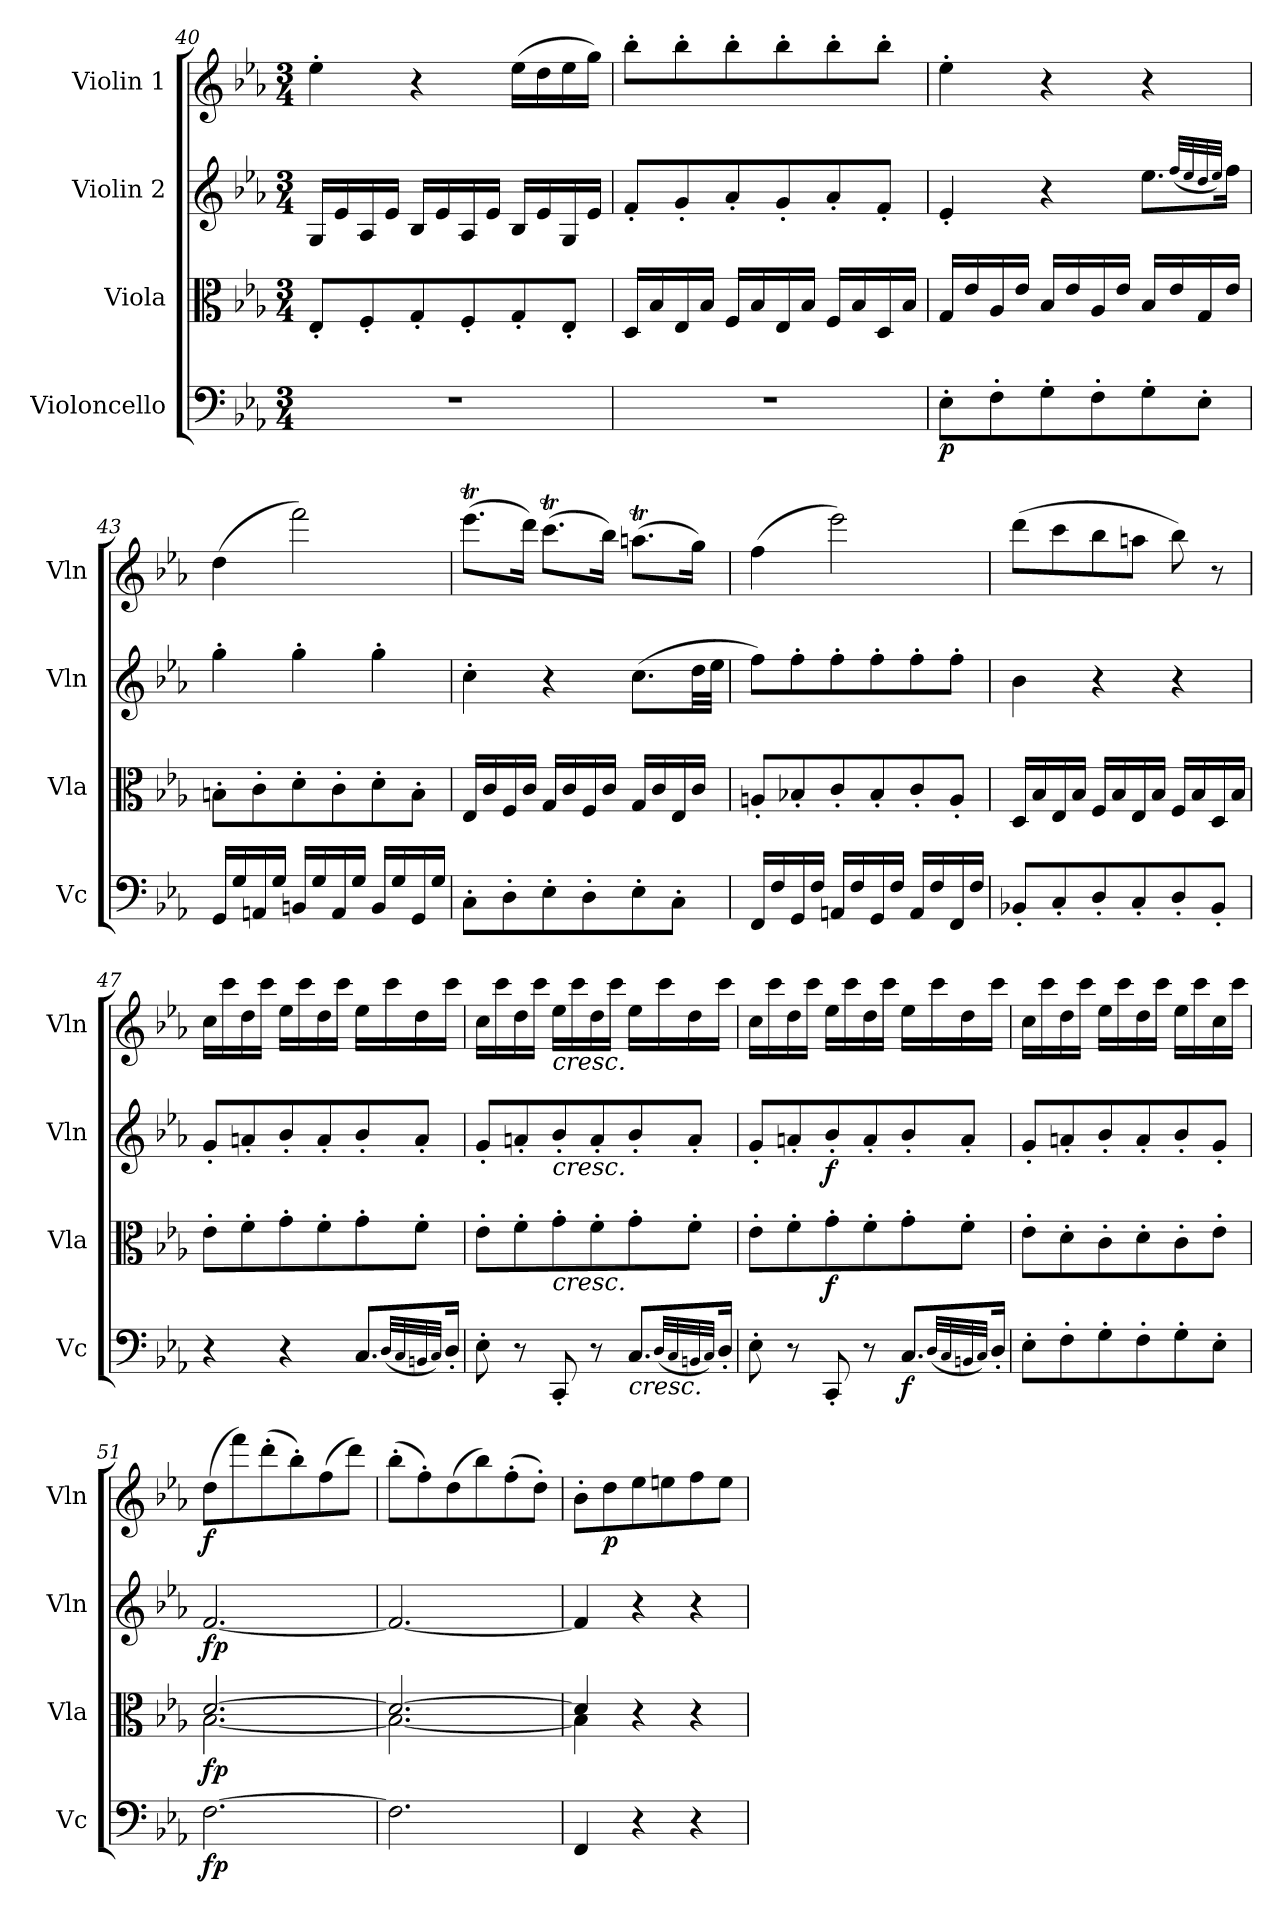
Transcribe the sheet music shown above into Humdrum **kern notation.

**kern	**dynam	**kern	**dynam	**kern	**dynam	**kern	**dynam
*part4	*part4	*part3	*part3	*part2	*part2	*part1	*part1
*staff4	*staff4	*staff3	*staff3	*staff2	*staff2	*staff1	*staff1
*I"Violoncello	*	*I"Viola	*	*I"Violin 2	*	*I"Violin 1	*
*I'Vc	*	*I'Vla	*	*I'Vln	*	*I'Vln	*
*clefF4	*	*clefC3	*	*clefG2	*	*clefG2	*
*k[b-e-a-]	*	*k[b-e-a-]	*	*k[b-e-a-]	*	*k[b-e-a-]	*
*M3/4	*	*M3/4	*	*M3/4	*	*M3/4	*
=40	=40	=40	=40	=40	=40	=40	=40
2.r	.	8E-'/L	.	16G/LL	.	4ee-'\	.
.	.	.	.	16e-/	.	.	.
.	.	8F'/	.	16A-/	.	.	.
.	.	.	.	16e-/JJ	.	.	.
.	.	8G'/	.	16B-/LL	.	4r	.
.	.	.	.	16e-/	.	.	.
.	.	8F'/	.	16A-/	.	.	.
.	.	.	.	16e-/JJ	.	.	.
.	.	8G'/	.	16B-/LL	.	(16ee-\LL	.
.	.	.	.	16e-/	.	16dd\	.
.	.	8E-'/J	.	16G/	.	16ee-\	.
.	.	.	.	16e-/JJ	.	16gg\JJ)	.
!!LO:LB:g=z
=41	=41	=41	=41	=41	=41	=41	=41
2.r	.	16D/LL	.	8f'/L	.	8bb-'\L	.
.	.	16B-/	.	.	.	.	.
.	.	16E-/	.	8g'/	.	8bb-'\	.
.	.	16B-/JJ	.	.	.	.	.
.	.	16F/LL	.	8a-'/	.	8bb-'\	.
.	.	16B-/	.	.	.	.	.
.	.	16E-/	.	8g'/	.	8bb-'\	.
.	.	16B-/JJ	.	.	.	.	.
.	.	16F/LL	.	8a-'/	.	8bb-'\	.
.	.	16B-/	.	.	.	.	.
.	.	16D/	.	8f'/J	.	8bb-'\J	.
.	.	16B-/JJ	.	.	.	.	.
=42	=42	=42	=42	=42	=42	=42	=42
!	!LO:DY:b	!	!	!	!	!	!
8E-'\L	p	16G/LL	.	4e-'/	.	4ee-'\	.
.	.	16e-/	.	.	.	.	.
8F'\	.	16A-/	.	.	.	.	.
.	.	16e-/JJ	.	.	.	.	.
8G'\	.	16B-/LL	.	4r	.	4r	.
.	.	16e-/	.	.	.	.	.
8F'\	.	16A-/	.	.	.	.	.
.	.	16e-/JJ	.	.	.	.	.
8G'\	.	16B-/LL	.	8.ee-\L	.	4r	.
.	.	16e-/	.	.	.	.	.
8E-'\J	.	16G/	.	.	.	.	.
.	.	.	.	(32qff/LLL	.	.	.
.	.	.	.	32qee-/	.	.	.
.	.	.	.	32qdd/	.	.	.
.	.	.	.	32qee-/JJJ)	.	.	.
.	.	16e-/JJ	.	16ff\Jk	.	.	.
!!LO:LB:g=z
=43	=43	=43	=43	=43	=43	=43	=43
16GG/LL	.	8Bn'\L	.	4gg'\	.	(4dd\	.
16G/	.	.	.	.	.	.	.
16AAn/	.	8c'\	.	.	.	.	.
16G/JJ	.	.	.	.	.	.	.
16BBn/LL	.	8d'\	.	4gg'\	.	2fff\)	.
16G/	.	.	.	.	.	.	.
16AA/	.	8c'\	.	.	.	.	.
16G/JJ	.	.	.	.	.	.	.
16BB/LL	.	8d'\	.	4gg'\	.	.	.
16G/	.	.	.	.	.	.	.
16GG/	.	8B'\J	.	.	.	.	.
16G/JJ	.	.	.	.	.	.	.
=44	=44	=44	=44	=44	=44	=44	=44
8C'\L	.	16E-/LL	.	4cc'\	.	(8.eee-T\L	.
.	.	16c/	.	.	.	.	.
8D'\	.	16F/	.	.	.	.	.
.	.	16c/JJ	.	.	.	16ddd\Jk)	.
8E-'\	.	16G/LL	.	4r	.	(8.cccT\L	.
.	.	16c/	.	.	.	.	.
8D'\	.	16F/	.	.	.	.	.
.	.	16c/JJ	.	.	.	16bb-\Jk)	.
8E-'\	.	16G/LL	.	(8.cc\L	.	(8.aant\L	.
.	.	16c/	.	.	.	.	.
8C'\J	.	16E-/	.	.	.	.	.
.	.	16c/JJ	.	32dd\LL	.	16gg\Jk)	.
.	.	.	.	32ee-\JJJ	.	.	.
=45	=45	=45	=45	=45	=45	=45	=45
16FF/LL	.	8An'/L	.	8ff\L)	.	(4ff\	.
16F/	.	.	.	.	.	.	.
16GG/	.	8B-X'/	.	8ff'\	.	.	.
16F/JJ	.	.	.	.	.	.	.
16AAn/LL	.	8c'/	.	8ff'\	.	2eee-\)	.
16F/	.	.	.	.	.	.	.
16GG/	.	8B-'/	.	8ff'\	.	.	.
16F/JJ	.	.	.	.	.	.	.
16AA/LL	.	8c'/	.	8ff'\	.	.	.
16F/	.	.	.	.	.	.	.
16FF/	.	8A'/J	.	8ff'\J	.	.	.
16F/JJ	.	.	.	.	.	.	.
!!LO:PB:g=z
=46	=46	=46	=46	=46	=46	=46	=46
8BB-X'/L	.	16D/LL	.	4b-\	.	(8ddd\L	.
.	.	16B-/	.	.	.	.	.
8C'/	.	16E-/	.	.	.	8ccc\	.
.	.	16B-/JJ	.	.	.	.	.
8D'/	.	16F/LL	.	4r	.	8bb-\	.
.	.	16B-/	.	.	.	.	.
8C'/	.	16E-/	.	.	.	8aan\J	.
.	.	16B-/JJ	.	.	.	.	.
8D'/	.	16F/LL	.	4r	.	8bb-\)	.
.	.	16B-/	.	.	.	.	.
8BB-'/J	.	16D/	.	.	.	8r	.
.	.	16B-/JJ	.	.	.	.	.
=47	=47	=47	=47	=47	=47	=47	=47
4r	.	8e-'\L	.	8g'/L	.	16cc\LL	.
.	.	.	.	.	.	16ccc\	.
.	.	8f'\	.	8an'/	.	16dd\	.
.	.	.	.	.	.	16ccc\JJ	.
4r	.	8g'\	.	8b-'/	.	16ee-\LL	.
.	.	.	.	.	.	16ccc\	.
.	.	8f'\	.	8a'/	.	16dd\	.
.	.	.	.	.	.	16ccc\JJ	.
8.C/L	.	8g'\	.	8b-'/	.	16ee-\LL	.
.	.	.	.	.	.	16ccc\	.
.	.	8f'\J	.	8a'/J	.	16dd\	.
(32qD/LLL	.	.	.	.	.	.	.
32qC/	.	.	.	.	.	.	.
32qBBn/	.	.	.	.	.	.	.
32qC/JJJ)	.	.	.	.	.	.	.
16D'/Jk	.	.	.	.	.	16ccc\JJ	.
!!LO:LB:g=z
=48	=48	=48	=48	=48	=48	=48	=48
8E-'\	.	8e-'\L	.	8g'/L	.	16cc\LL	.
.	.	.	.	.	.	16ccc\	.
8r	.	8f'\	.	8an'/	.	16dd\	.
.	.	.	.	.	.	16ccc\JJ	.
!	!	!	!	!	!	!LO:TX:b:i:t=cresc.	!
!	!	!	!	!LO:TX:b:i:t=cresc.	!	!	!
!	!	!LO:TX:b:i:t=cresc.	!	!	!	!	!
8CC'/	.	8g'\	.	8b-'/	.	16ee-\LL	.
.	.	.	.	.	.	16ccc\	.
8r	.	8f'\	.	8a'/	.	16dd\	.
.	.	.	.	.	.	16ccc\JJ	.
!LO:TX:b:i:t=cresc.	!	!	!	!	!	!	!
8.C/L	.	8g'\	.	8b-'/	.	16ee-\LL	.
.	.	.	.	.	.	16ccc\	.
.	.	8f'\J	.	8a'/J	.	16dd\	.
(32qD/LLL	.	.	.	.	.	.	.
32qC/	.	.	.	.	.	.	.
32qBBn/	.	.	.	.	.	.	.
32qC/JJJ)	.	.	.	.	.	.	.
16D'/Jk	.	.	.	.	.	16ccc\JJ	.
=49	=49	=49	=49	=49	=49	=49	=49
8E-'\	.	8e-'\L	.	8g'/L	.	16cc\LL	.
.	.	.	.	.	.	16ccc\	.
8r	.	8f'\	.	8an'/	.	16dd\	.
.	.	.	.	.	.	16ccc\JJ	.
!	!	!	!LO:DY:b	!	!LO:DY:b	!	!
8CC'/	.	8g'\	f	8b-'/	f	16ee-\LL	.
.	.	.	.	.	.	16ccc\	.
8r	.	8f'\	.	8a'/	.	16dd\	.
.	.	.	.	.	.	16ccc\JJ	.
!	!LO:DY:b	!	!	!	!	!	!
8.C/L	f	8g'\	.	8b-'/	.	16ee-\LL	.
.	.	.	.	.	.	16ccc\	.
.	.	8f'\J	.	8a'/J	.	16dd\	.
(32qD/LLL	.	.	.	.	.	.	.
32qC/	.	.	.	.	.	.	.
32qBBn/	.	.	.	.	.	.	.
32qC/JJJ)	.	.	.	.	.	.	.
16D'/Jk	.	.	.	.	.	16ccc\JJ	.
=50	=50	=50	=50	=50	=50	=50	=50
8E-'\L	.	8e-'\L	.	8g'/L	.	16cc\LL	.
.	.	.	.	.	.	16ccc\	.
8F'\	.	8d'\	.	8an'/	.	16dd\	.
.	.	.	.	.	.	16ccc\JJ	.
8G'\	.	8c'\	.	8b-'/	.	16ee-\LL	.
.	.	.	.	.	.	16ccc\	.
8F'\	.	8d'\	.	8a'/	.	16dd\	.
.	.	.	.	.	.	16ccc\JJ	.
8G'\	.	8c'\	.	8b-'/	.	16ee-\LL	.
.	.	.	.	.	.	16ccc\	.
8E-'\J	.	8e-'\J	.	8g'/J	.	16cc\	.
.	.	.	.	.	.	16ccc\JJ	.
=51	=51	=51	=51	=51	=51	=51	=51
*	*	*^	*	*	*	*	*
!	!LO:DY:b	!	!	!LO:DY:b	!	!LO:DY:b	!	!LO:DY:b
[2.F\	fp	[2.d/	[2.B-\	fp	[2.f/	fp	(8dd\L	f
.	.	.	.	.	.	.	8fff\)	.
.	.	.	.	.	.	.	(8ddd'\	.
.	.	.	.	.	.	.	8bb-'\)	.
.	.	.	.	.	.	.	(8ff\	.
.	.	.	.	.	.	.	8ddd\J)	.
!!LO:LB:g=z
=52	=52	=52	=52	=52	=52	=52	=52	=52
2.F\]	.	2.d/_	2.B-\_	.	2.f/_	.	(8bb-'\L	.
.	.	.	.	.	.	.	8ff'\)	.
.	.	.	.	.	.	.	(8dd\	.
.	.	.	.	.	.	.	8bb-\)	.
.	.	.	.	.	.	.	(8ff'\	.
.	.	.	.	.	.	.	8dd'\J)	.
=53	=53	=53	=53	=53	=53	=53	=53	=53
4FF/	.	4d/]	4B-\]	.	4f/]	.	8b-'\L	.
!	!	!	!	!	!	!	!	!LO:DY:b
.	.	.	.	.	.	.	8dd\	p
4r	.	4r	2ryy	.	4r	.	8ee-\	.
.	.	.	.	.	.	.	8een\	.
4r	.	4r	.	.	4r	.	8ff\	.
.	.	.	.	.	.	.	8ee\J	.
*	*	*v	*v	*	*	*	*	*
=	=	=	=	=	=	=	=
*-	*-	*-	*-	*-	*-	*-	*-
